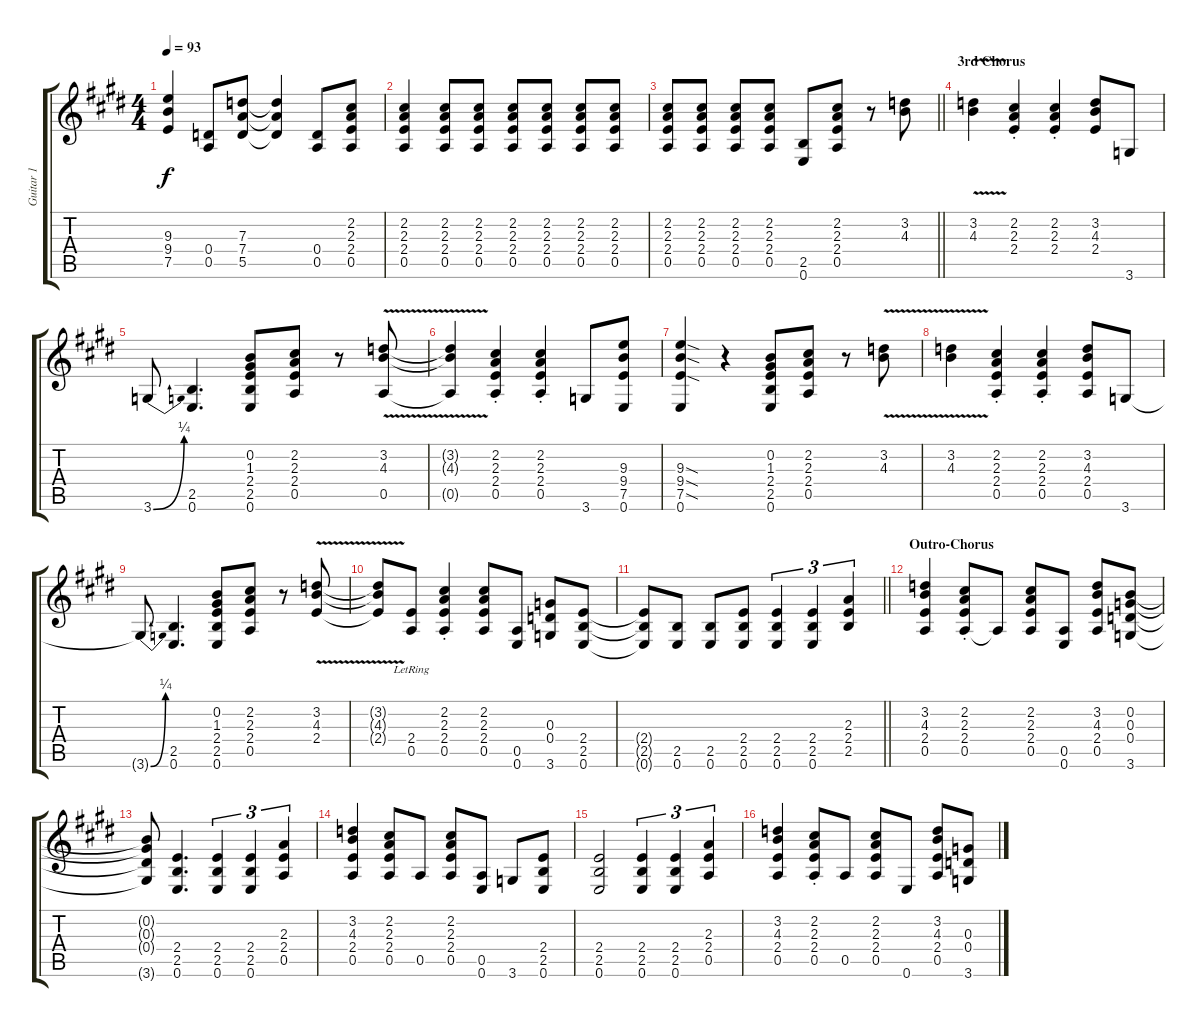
\track ("Guitar 1" "Guitar 1") {instrument distortionguitar}
\staff {score tabs}
\tuning (E4 B3 G3 D3 A2 E2) {hide}
\ts (4 4)
\tempo 93
\clef g2
\ks c#minor
(9.3 9.4 7.5).4{dy f} (0.4 0.5).8 (7.3 7.4 5.5).8 (7.3{t} 7.4{t} 5.5{t}).4 (0.4 0.5).8 (2.2 2.3 2.4 0.5).8 |
(2.2 2.3 2.4 0.5).4 (2.2 2.3 2.4 0.5).8 (2.2 2.3 2.4 0.5).8 (2.2 2.3 2.4 0.5).8 (2.2 2.3 2.4 0.5).8 (2.2 2.3 2.4 0.5).8 (2.2 2.3 2.4 0.5).8 |
\barLineRight lightlight
(2.2 2.3 2.4 0.5).8 (2.2 2.3 2.4 0.5).8 (2.2 2.3 2.4 0.5).8 (2.2 2.3 2.4 0.5).8 (2.5 0.6).8 (2.2 2.3 2.4 0.5).8 r.8 (3.2 4.3).8 |
\section ("" "3rd Chorus")
(3.2{v} 4.3{v}).4 (2.2{st} 2.3{st} 2.4{st}).4 (2.2{st} 2.3{st} 2.4{st}).4 (3.2 4.3 2.4).8 3.6.8 |
3.6{be (bend 0 0 60 1)}.8 (2.5 0.6).4{d} (0.2 1.3 2.4 2.5 0.6).8 (2.2 2.3 2.4 0.5).8 r.8 (3.2{v} 4.3{v} 0.5{v}).8 |
(3.2{v t} 4.3{v t} 0.5{v t}).4 (2.2{st} 2.3{st} 2.4{st} 0.5{st}).4 (2.2{st} 2.3{st} 2.4{st} 0.5{st}).4 3.6.8 (9.3 9.4 7.5 0.6).8 |
(9.3{sod} 9.4{sod} 7.5{sod} 0.6).4 r.4 (0.2 1.3 2.4 2.5 0.6).8 (2.2 2.3 2.4 0.5).8 r.8 (3.2{v} 4.3{v}).8 |
(3.2{v} 4.3{v}).4 (2.2{st} 2.3{st} 2.4{st} 0.5{st}).4 (2.2{st} 2.3{st} 2.4{st} 0.5{st}).4 (3.2 4.3 2.4 0.5).8 3.6.8 |
3.6{be (bend 0 0 60 1) t}.8 (2.5 0.6).4{d} (0.2 1.3 2.4 2.5 0.6).8 (2.2 2.3 2.4 0.5).8 r.8 (3.2{v} 4.3{v} 2.4{v}).8 |
(3.2{t} 4.3{t} 2.4{t}).8 (2.4{lr} 0.5{lr}).8 (2.2{st} 2.3{st} 2.4{st} 0.5{st}).4 (2.2 2.3 2.4 0.5).8 (0.5 0.6).8 (0.3 0.4 3.6).8 (2.4 2.5 0.6).8 |
\barLineRight lightlight
(2.4{t} 2.5{t} 0.6{t}).8 (2.5 0.6).8 (2.5 0.6).8 (2.4 2.5 0.6).8 (2.4 2.5 0.6).4{tu (3 2)} (2.4 2.5 0.6).4{tu (3 2)} (2.3 2.4 2.5).4{tu (3 2)} |
\section ("" "Outro-Chorus")
(3.2 4.3 2.4 0.5).4 (2.2{st} 2.3{st} 2.4{st} 0.5{st}).8 0.5{t}.8 (2.2 2.3 2.4 0.5).8 (0.5 0.6).8 (3.2 4.3 2.4 0.5).8 (0.2 0.3 0.4 3.6).8 |
(0.2{t} 0.3{t} 0.4{t} 3.6{t}).8 (2.4 2.5 0.6).4{d} (2.4 2.5 0.6).4{tu (3 2)} (2.4 2.5 0.6).4{tu (3 2)} (2.3 2.4 0.5).4{tu (3 2)} |
(3.2 4.3 2.4 0.5).4 (2.2 2.3 2.4 0.5).8 0.5.8 (2.2 2.3 2.4 0.5).8 (0.5 0.6).8 3.6.8 (2.4 2.5 0.6).8 |
(2.4 2.5 0.6).2 (2.4 2.5 0.6).4{tu (3 2)} (2.4 2.5 0.6).4{tu (3 2)} (2.3 2.4 0.5).4{tu (3 2)} |
(3.2 4.3 2.4 0.5).4 (2.2{st} 2.3{st} 2.4{st} 0.5{st}).8 0.5.8 (2.2 2.3 2.4 0.5).8 0.6.8 (3.2 4.3 2.4 0.5).8 (0.3 0.4 3.6).8
